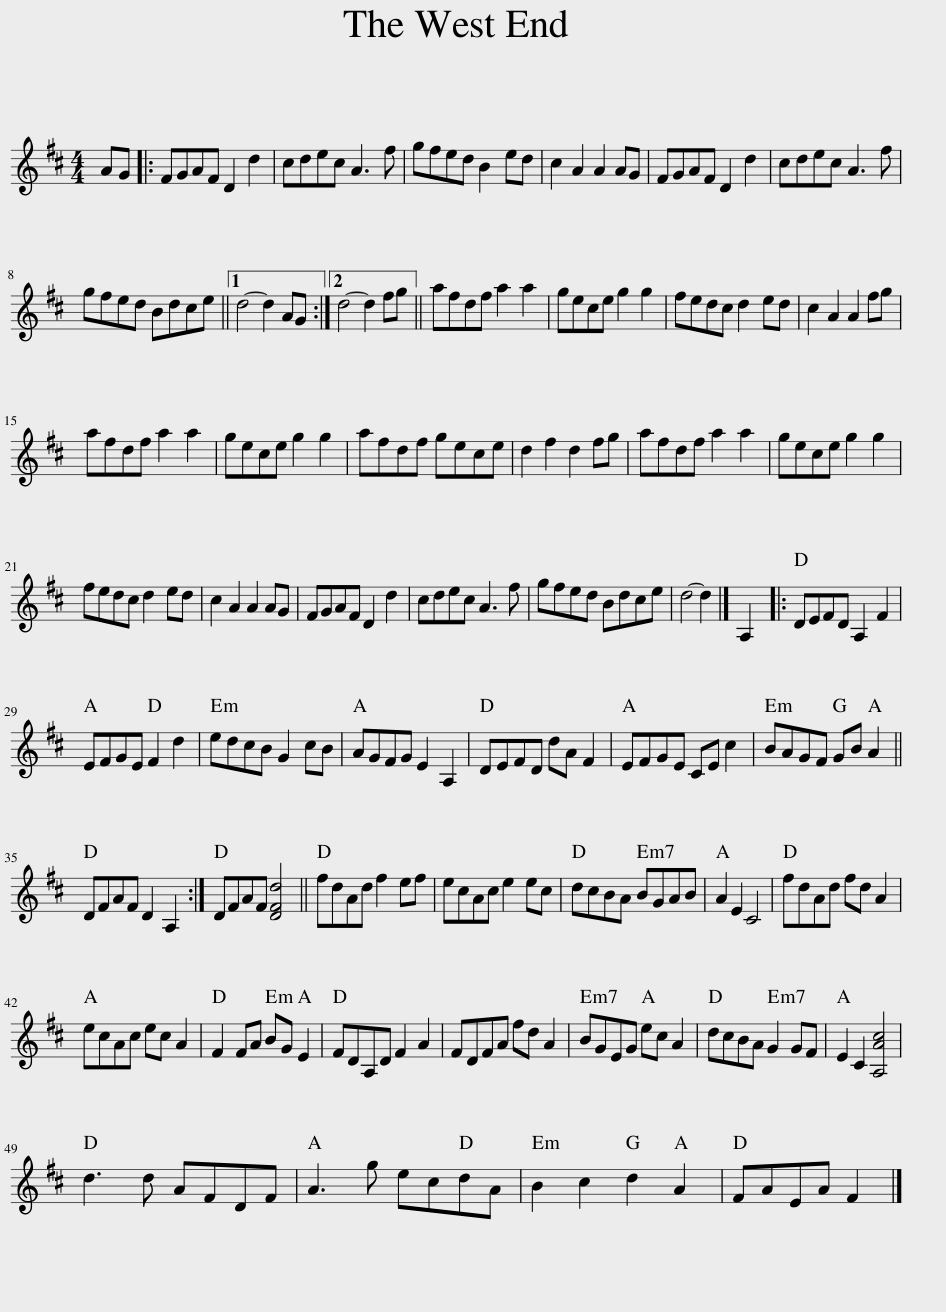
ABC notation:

X:1
L:1/8
M:4/4
I:linebreak $
K:D
V:1 treble
V:1
 AG |: FGAF D2 d2 | cdec A3 f | gfed B2 ed | c2 A2 A2 AG | %5
 FGAF D2 d2 | cdec A3 f |$ gfed Bdce ||1 d4- d2 AG :|2 d4- d2 fg || %10
 afdf a2 a2 | gece g2 g2 | fedc d2 ed | c2 A2 A2 fg |$ afdf a2 a2 | %15
 gece g2 g2 | afdf gece | d2 f2 d2 fg | afdf a2 a2 | gece g2 g2 |$ %20
 fedc d2 ed | c2 A2 A2 AG | FGAF D2 d2 | cdec A3 f | gfed Bdce | %25
 d4- d2 |] A,2 |: DEFD A,2 F2 |$ EFGE F2 d2 | edcB G2 cB | %30
 AGFG E2 A,2 | DEFD dA F2 | EFGE CE c2 | BAGF GB A2 ||$ DFAF D2 A,2 :| %35
 DFAF [DFd]4 || fdAd f2 ef | ecAc e2 ec | dcBA BGAB | A2 E2 C4 | %40
 fdAd fd A2 |$ ecAc ec A2 | F2 FA BG E2 | FDA,D F2 A2 | FDFA fd A2 | %45
 BGEG ec A2 | dcBA G2 GF | E2 C2 [A,Ac]4 |$ d3 d AFDF | A3 g ecdA | %50
 B2 c2 d2 A2 | FAEA F2 |] %52
